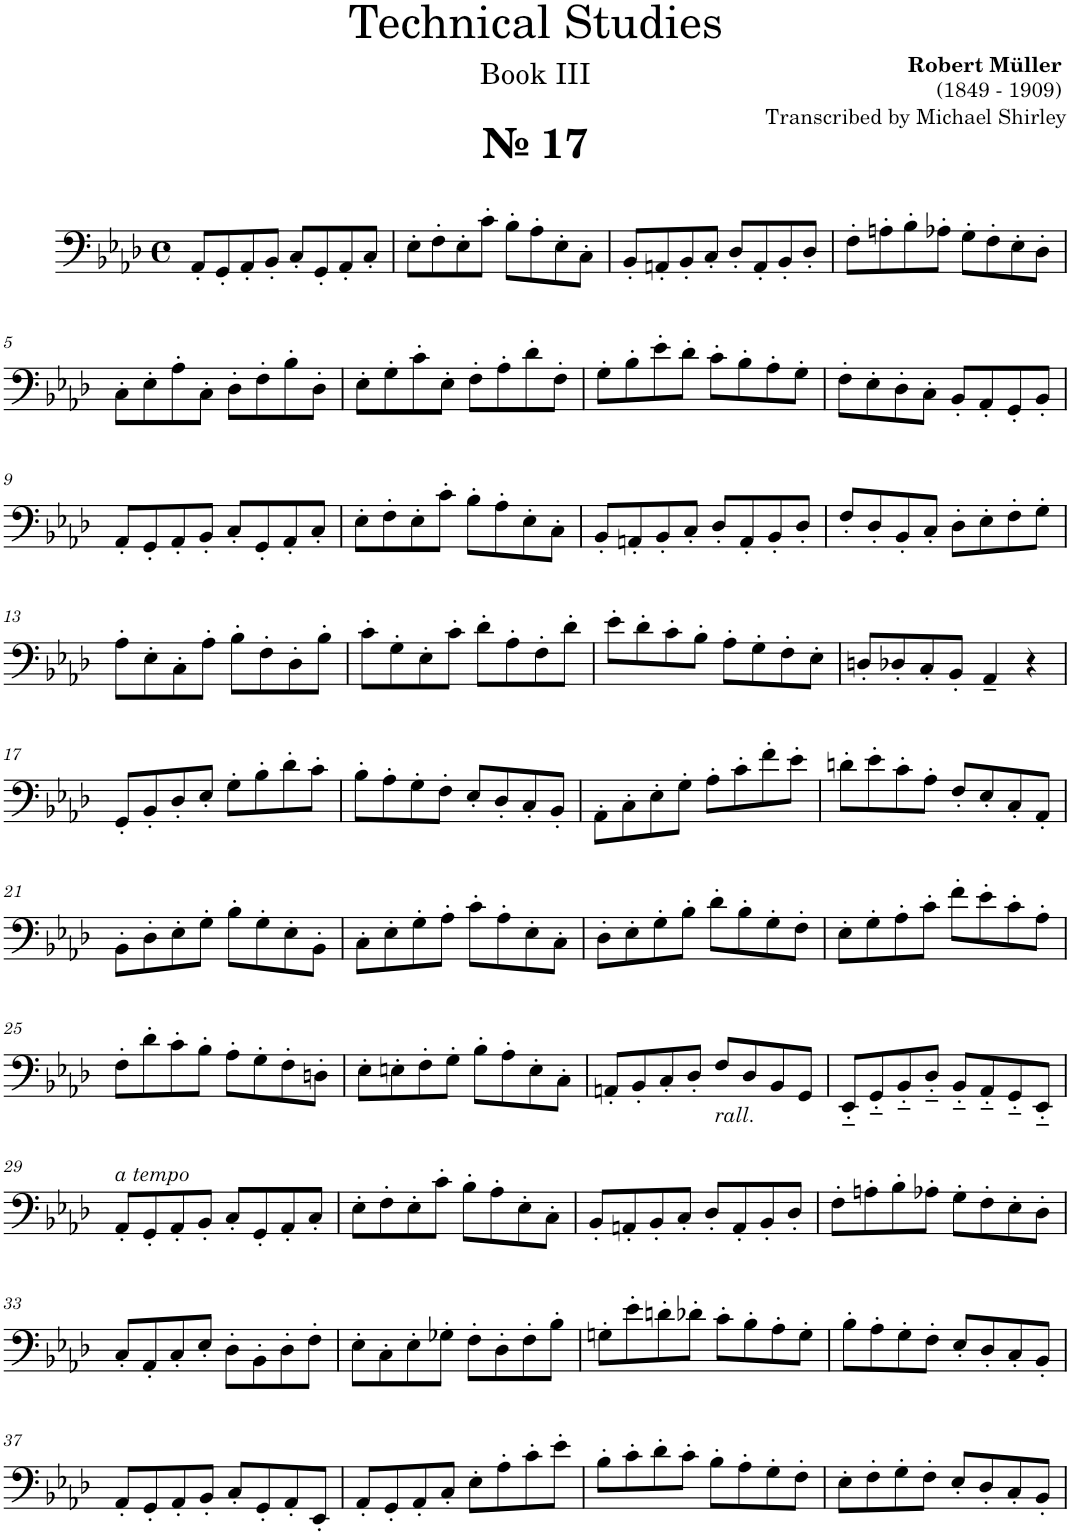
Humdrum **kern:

**kern
*part1
*staff1
*I"Trombone
*I'Tbn.
*clefF4
*k[b-e-a-d-]
*M4/4
*met(c)
=1
!LO:TX:a:B:t=№ 17
8AA-'/L
8GG'/
8AA-'/
8BB-'/J
8C'/L
8GG'/
8AA-'/
8C'/J
=2
8E-'\L
8F'\
8E-'\
8c'\J
8B-'\L
8A-'\
8E-'\
8C'\J
=3
8BB-'/L
8AAn'/
8BB-'/
8C'/J
8D-'/L
8AA'/
8BB-'/
8D-'/J
=4
8F'\L
8An'\
8B-'\
8A-X'\J
8G'\L
8F'\
8E-'\
8D-'\J
!!LO:LB:g=z
=5
8C'\L
8E-'\
8A-'\
8C'\J
8D-'\L
8F'\
8B-'\
8D-'\J
=6
8E-'\L
8G'\
8c'\
8E-'\J
8F'\L
8A-'\
8d-'\
8F'\J
=7
8G'\L
8B-'\
8e-'\
8d-'\J
8c'\L
8B-'\
8A-'\
8G'\J
=8
8F'\L
8E-'\
8D-'\
8C'\J
8BB-'/L
8AA-'/
8GG'/
8BB-'/J
!!LO:LB:g=z
=9
8AA-'/L
8GG'/
8AA-'/
8BB-'/J
8C'/L
8GG'/
8AA-'/
8C'/J
=10
8E-'\L
8F'\
8E-'\
8c'\J
8B-'\L
8A-'\
8E-'\
8C'\J
=11
8BB-'/L
8AAn'/
8BB-'/
8C'/J
8D-'/L
8AA'/
8BB-'/
8D-'/J
=12
8F'/L
8D-'/
8BB-'/
8C'/J
8D-'\L
8E-'\
8F'\
8G'\J
!!LO:LB:g=z
=13
8A-'\L
8E-'\
8C'\
8A-'\J
8B-'\L
8F'\
8D-'\
8B-'\J
=14
8c'\L
8G'\
8E-'\
8c'\J
8d-'\L
8A-'\
8F'\
8d-'\J
=15
8e-'\L
8d-'\
8c'\
8B-'\J
8A-'\L
8G'\
8F'\
8E-'\J
=16
8Dn'/L
8D-X'/
8C'/
8BB-'/J
4AA-~/
4r
!!LO:LB:g=z
=17
8GG'/L
8BB-'/
8D-'/
8E-'/J
8G'\L
8B-'\
8d-'\
8c'\J
=18
8B-'\L
8A-'\
8G'\
8F'\J
8E-'/L
8D-'/
8C'/
8BB-'/J
=19
8AA-'\L
8C'\
8E-'\
8G'\J
8A-'\L
8c'\
8f'\
8e-'\J
=20
8dn'\L
8e-'\
8c'\
8A-'\J
8F'/L
8E-'/
8C'/
8AA-'/J
!!LO:LB:g=z
=21
8BB-'\L
8D-'\
8E-'\
8G'\J
8B-'\L
8G'\
8E-'\
8BB-'\J
=22
8C'\L
8E-'\
8G'\
8A-'\J
8c'\L
8A-'\
8E-'\
8C'\J
=23
8D-'\L
8E-'\
8G'\
8B-'\J
8d-'\L
8B-'\
8G'\
8F'\J
=24
8E-'\L
8G'\
8A-'\
8c'\J
8f'\L
8e-'\
8c'\
8A-'\J
!!LO:LB:g=z
=25
8F'\L
8d-'\
8c'\
8B-'\J
8A-'\L
8G'\
8F'\
8Dn'\J
=26
8E-'\L
8En'\
8F'\
8G'\J
8B-'\L
8A-'\
8E'\
8C'\J
=27
8AAn'/L
8BB-'/
8C'/
8D-'/J
!LO:TX:b:i:t=rall.
8F/L
8D-/
8BB-/
8GG/J
=28
8EE-'~/L
8GG'~/
8BB-'~/
8D-'~/J
8BB-'~/L
8AA-'~/
8GG'~/
8EE-'~/J
!!LO:LB:g=z
=29
!LO:TX:a:i:t=a tempo
8AA-'/L
8GG'/
8AA-'/
8BB-'/J
8C'/L
8GG'/
8AA-'/
8C'/J
=30
8E-'\L
8F'\
8E-'\
8c'\J
8B-'\L
8A-'\
8E-'\
8C'\J
=31
8BB-'/L
8AAn'/
8BB-'/
8C'/J
8D-'/L
8AA'/
8BB-'/
8D-'/J
=32
8F'\L
8An'\
8B-'\
8A-X'\J
8G'\L
8F'\
8E-'\
8D-'\J
!!LO:LB:g=z
=33
8C'/L
8AA-'/
8C'/
8E-'/J
8D-'\L
8BB-'\
8D-'\
8F'\J
=34
8E-'\L
8C'\
8E-'\
8G-X'\J
8F'\L
8D-'\
8F'\
8B-'\J
=35
8Gn'\L
8e-'\
8dn'\
8d-X'\J
8c'\L
8B-'\
8A-'\
8G'\J
=36
8B-'\L
8A-'\
8G'\
8F'\J
8E-'/L
8D-'/
8C'/
8BB-'/J
!!LO:LB:g=z
=37
8AA-'/L
8GG'/
8AA-'/
8BB-'/J
8C'/L
8GG'/
8AA-'/
8EE-'/J
=38
8AA-'/L
8GG'/
8AA-'/
8C'/J
8E-'\L
8A-'\
8c'\
8e-'\J
=39
8B-'\L
8c'\
8d-'\
8c'\J
8B-'\L
8A-'\
8G'\
8F'\J
=40
8E-'\L
8F'\
8G'\
8F'\J
8E-'/L
8D-'/
8C'/
8BB-'/J
=
*-
